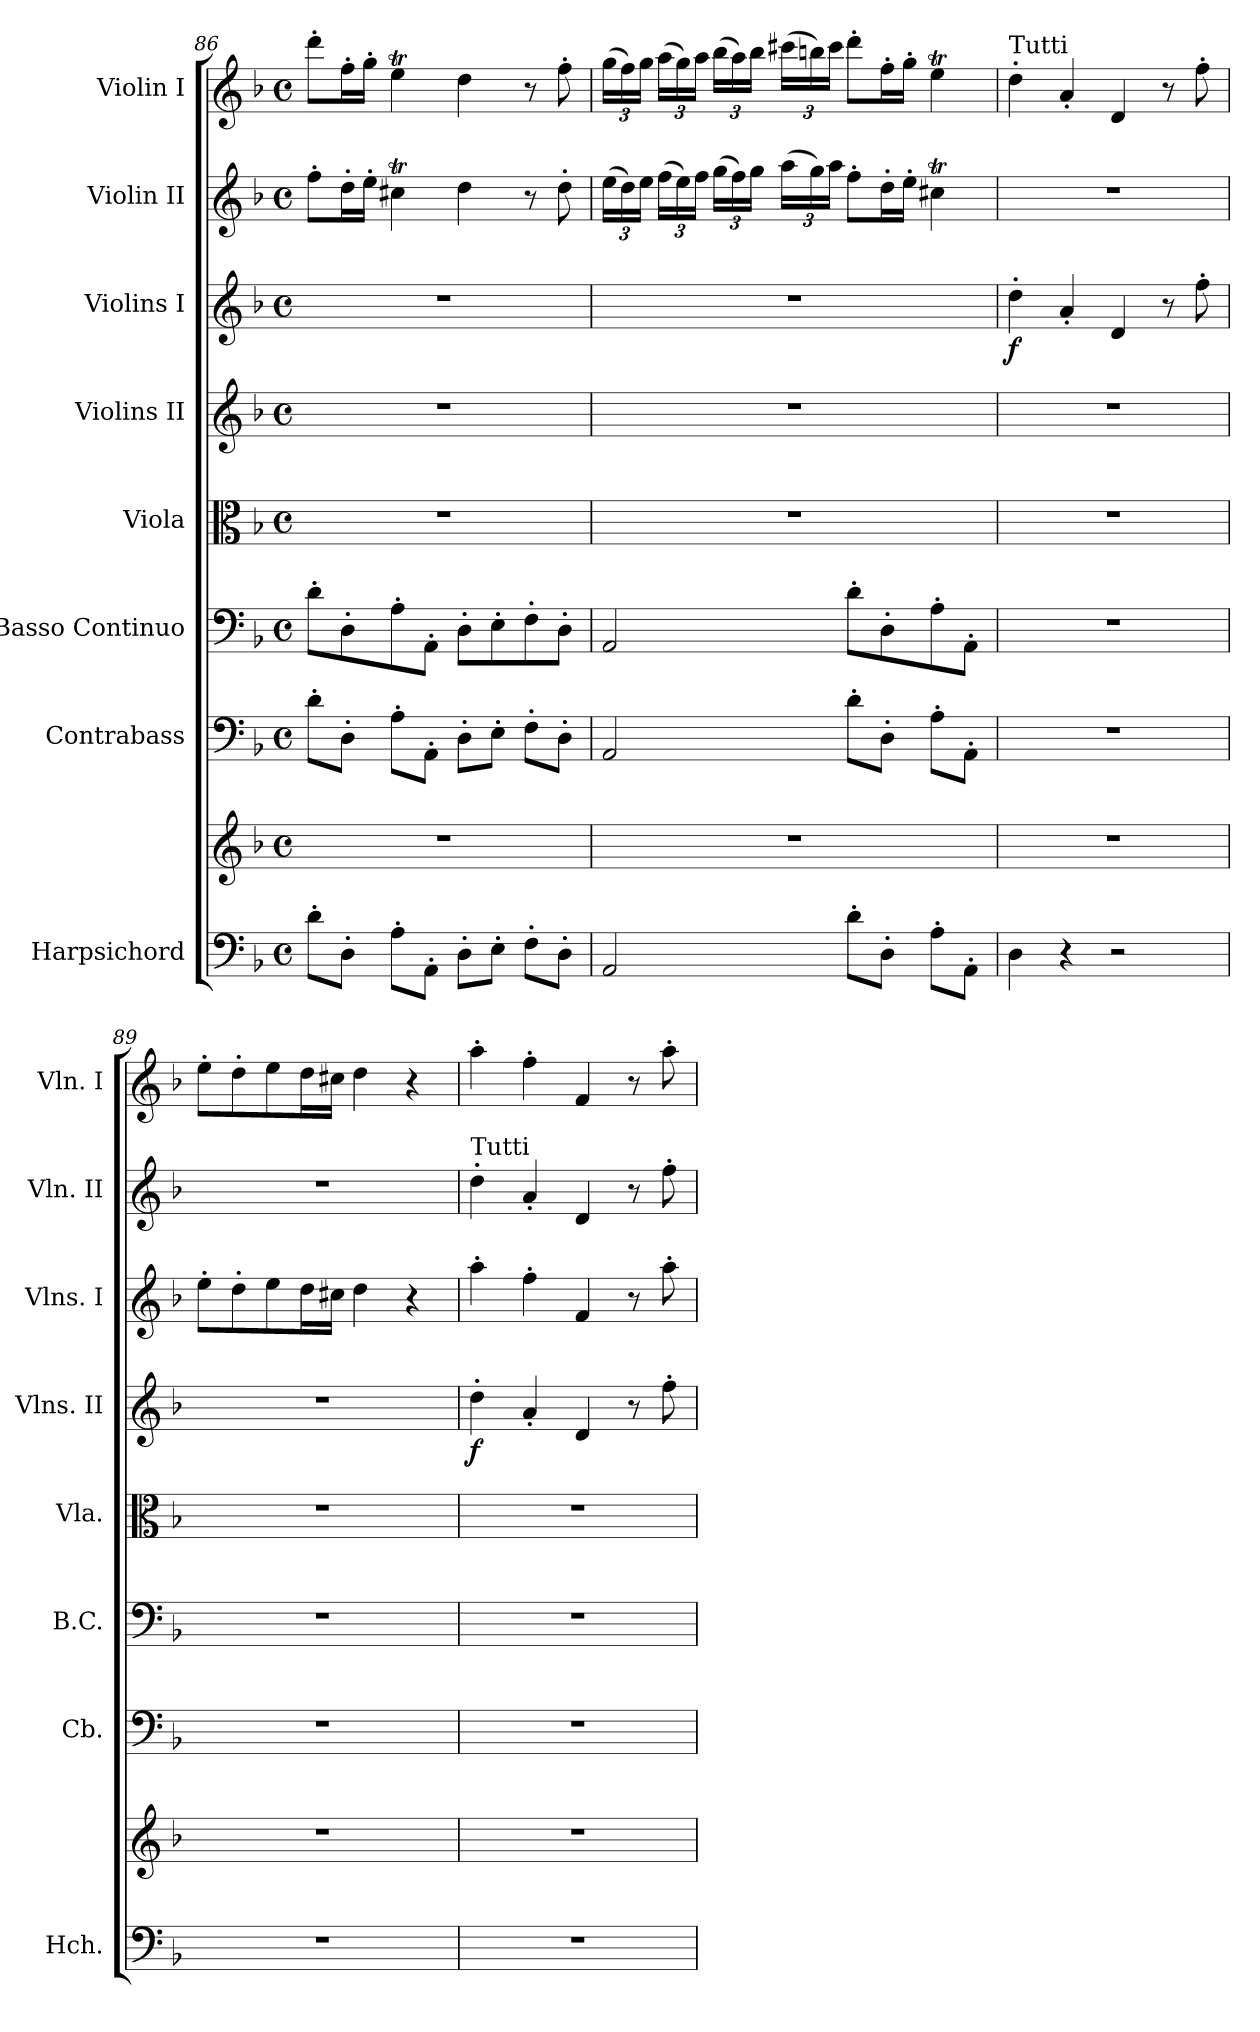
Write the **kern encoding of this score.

**kern	**kern	**kern	**kern	**kern	**kern	**dynam	**kern	**dynam	**kern	**kern
*part8	*part8	*part7	*part6	*part5	*part4	*part4	*part3	*part3	*part2	*part1
*staff9	*staff8	*staff7	*staff6	*staff5	*staff4	*staff4	*staff3	*staff3	*staff2	*staff1
*I"Harpsichord	*	*I"Contrabass	*I"Basso Continuo	*I"Viola	*I"Violins II	*	*I"Violins I	*	*I"Violin II	*I"Violin I
*I'Hch.	*	*I'Cb.	*I'B.C.	*I'Vla.	*I'Vlns. II	*	*I'Vlns. I	*	*I'Vln. II	*I'Vln. I
!!LO:LB:g=z
*clefF4	*clefG2	*clefF4	*clefF4	*clefC3	*clefG2	*	*clefG2	*	*clefG2	*clefG2
*	*	*ITrd7c12	*	*	*	*	*	*	*	*
*k[b-]	*k[b-]	*k[b-]	*k[b-]	*k[b-]	*k[b-]	*	*k[b-]	*	*k[b-]	*k[b-]
*M4/4	*M4/4	*M4/4	*M4/4	*M4/4	*M4/4	*	*M4/4	*	*M4/4	*M4/4
*met(c)	*met(c)	*met(c)	*met(c)	*met(c)	*met(c)	*	*met(c)	*	*met(c)	*met(c)
=86	=86	=86	=86	=86	=86	=86	=86	=86	=86	=86
8d'\L	1r	8D'\L	8d'\L	1r	1r	.	1r	.	8ff'\L	8ddd'\L
8D'\J	.	8DD'\J	8D'\	.	.	.	.	.	16dd'\L	16ff'\L
.	.	.	.	.	.	.	.	.	16ee'\JJ	16gg'\JJ
8A'\L	.	8AA'\L	8A'\	.	.	.	.	.	4cc#Xt\	4eet\
8AA'\J	.	8AAA'\J	8AA'\J	.	.	.	.	.	.	.
8D'\L	.	8DD'\L	8D'\L	.	.	.	.	.	4dd\	4dd\
8E'\J	.	8EE'\J	8E'\	.	.	.	.	.	.	.
8F'\L	.	8FF'\L	8F'\	.	.	.	.	.	8r	8r
8D'\J	.	8DD'\J	8D'\J	.	.	.	.	.	8dd'\	8ff'\
=87	=87	=87	=87	=87	=87	=87	=87	=87	=87	=87
*	*	*	*	*	*	*	*	*	*Xbrackettup	*Xbrackettup
2AA/	1r	2AAA/	2AA/	1r	1r	.	1r	.	(>24ee\LL	(>24gg\LL
.	.	.	.	.	.	.	.	.	24dd\)	24ff\)
.	.	.	.	.	.	.	.	.	24ee\JJ	24gg\JJ
.	.	.	.	.	.	.	.	.	(>24ff\LL	(>24aa\LL
.	.	.	.	.	.	.	.	.	24ee\)	24gg\)
.	.	.	.	.	.	.	.	.	24ff\JJ	24aa\JJ
.	.	.	.	.	.	.	.	.	(>24gg\LL	(>24bb-\LL
.	.	.	.	.	.	.	.	.	24ff\)	24aa\)
.	.	.	.	.	.	.	.	.	24gg\JJ	24bb-\JJ
.	.	.	.	.	.	.	.	.	(>24aa\LL	(>24ccc#X\LL
.	.	.	.	.	.	.	.	.	24gg\)	24bbn\)
.	.	.	.	.	.	.	.	.	24aa\JJ	24ccc#\JJ
8d'\L	.	8D'\L	8d'\L	.	.	.	.	.	8ff'\L	8ddd'\L
8D'\J	.	8DD'\J	8D'\	.	.	.	.	.	16dd'\L	16ff'\L
.	.	.	.	.	.	.	.	.	16ee'\JJ	16gg'\JJ
8A'\L	.	8AA'\L	8A'\	.	.	.	.	.	4cc#Xt\	4eet\
8AA'\J	.	8AAA'\J	8AA'\J	.	.	.	.	.	.	.
=88	=88	=88	=88	=88	=88	=88	=88	=88	=88	=88
!	!	!	!	!	!	!	!	!	!	!LO:TX:a:t=Tutti
!	!	!	!	!	!	!	!	!LO:DY:b	!	!
4D\	1r	1r	1r	1r	1r	.	4dd'\	f	1r	4dd'\
4r	.	.	.	.	.	.	4a'/	.	.	4a'/
2r	.	.	.	.	.	.	4d/	.	.	4d/
.	.	.	.	.	.	.	8r	.	.	8r
.	.	.	.	.	.	.	8ff'\	.	.	8ff'\
!!LO:PB:g=z
=89	=89	=89	=89	=89	=89	=89	=89	=89	=89	=89
1r	1r	1r	1r	1r	1r	.	8ee'\L	.	1r	8ee'\L
.	.	.	.	.	.	.	8dd'\	.	.	8dd'\
.	.	.	.	.	.	.	8ee\	.	.	8ee\
.	.	.	.	.	.	.	16dd\L	.	.	16dd\L
.	.	.	.	.	.	.	16cc#X\JJ	.	.	16cc#X\JJ
.	.	.	.	.	.	.	4dd\	.	.	4dd\
.	.	.	.	.	.	.	4r	.	.	4r
=90	=90	=90	=90	=90	=90	=90	=90	=90	=90	=90
!	!	!	!	!	!	!	!	!	!LO:TX:a:t=Tutti	!
!	!	!	!	!	!	!LO:DY:b	!	!	!	!
1r	1r	1r	1r	1r	4dd'\	f	4aa'\	.	4dd'\	4aa'\
.	.	.	.	.	4a'/	.	4ff'\	.	4a'/	4ff'\
.	.	.	.	.	4d/	.	4f/	.	4d/	4f/
.	.	.	.	.	8r	.	8r	.	8r	8r
.	.	.	.	.	8ff'\	.	8aa'\	.	8ff'\	8aa'\
=	=	=	=	=	=	=	=	=	=	=
*-	*-	*-	*-	*-	*-	*-	*-	*-	*-	*-
